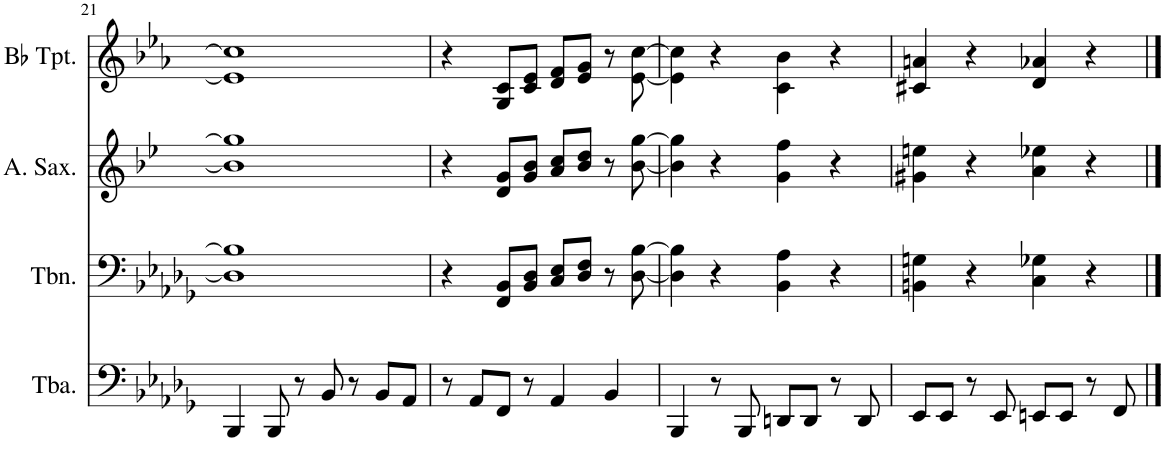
**kern	**kern	**kern	**kern
*part4	*part3	*part2	*part1
*staff4	*staff3	*staff2	*staff1
*I"Tuba	*I"Trombone	*I"Alto Saxophone	*I"Bb Trumpet
*I'Tba.	*I'Tbn.	*I'A. Sax.	*I'Bb Tpt.
!!LO:PB:g=z
*clefF4	*clefF4	*clefG2	*clefG2
*	*	*Trd5c9	*Trd1c2
*k[b-e-a-d-g-]	*k[b-e-a-d-g-]	*k[b-e-]	*k[b-e-a-]
*M4/4	*M4/4	*M4/4	*M4/4
=21	=21	=21	=21
4BBB-/	1D-] 1B-]	1b-] 1gg]	1e-] 1cc]
8BBB-/	.	.	.
8r	.	.	.
8BB-/	.	.	.
8r	.	.	.
8BB-/L	.	.	.
8AA-/J	.	.	.
=22	=22	=22	=22
8r	4r	4r	4r
8AA-/L	.	.	.
8FF/J	8FF/ 8BB-/L	8d/ 8g/L	8G/ 8c/L
8r	8BB-/ 8D-/J	8g/ 8b-/J	8c/ 8e-/J
4AA-/	8C/ 8E-/L	8a/ 8cc/L	8d/ 8f/L
.	8D-/ 8F/J	8b-/ 8dd/J	8e-/ 8g/J
4BB-/	8r	8r	8r
.	[8D-\ [8B-\	[8b-\ [8gg\	[8e-\ [8cc\
=23	=23	=23	=23
4BBB-/	4D-\] 4B-\]	4b-\] 4gg\]	4e-\] 4cc\]
8r	4r	4r	4r
8BBB-/	.	.	.
8DDn/L	4BB-\ 4A-\	4g\ 4ff\	4c\ 4b-\
8DD/J	.	.	.
8r	4r	4r	4r
8DD/	.	.	.
=24	=24	=24	=24
8EE-/L	4BBn\ 4Gn\	4g#X\ 4een\	4c#X/ 4an/
8EE-/J	.	.	.
8r	4r	4r	4r
8EE-/	.	.	.
8EEn/L	4C\ 4G-X\	4a\ 4ee-X\	4d/ 4a-X/
8EE/J	.	.	.
8r	4r	4r	4r
8FF/	.	.	.
==	==	==	==
*-	*-	*-	*-
